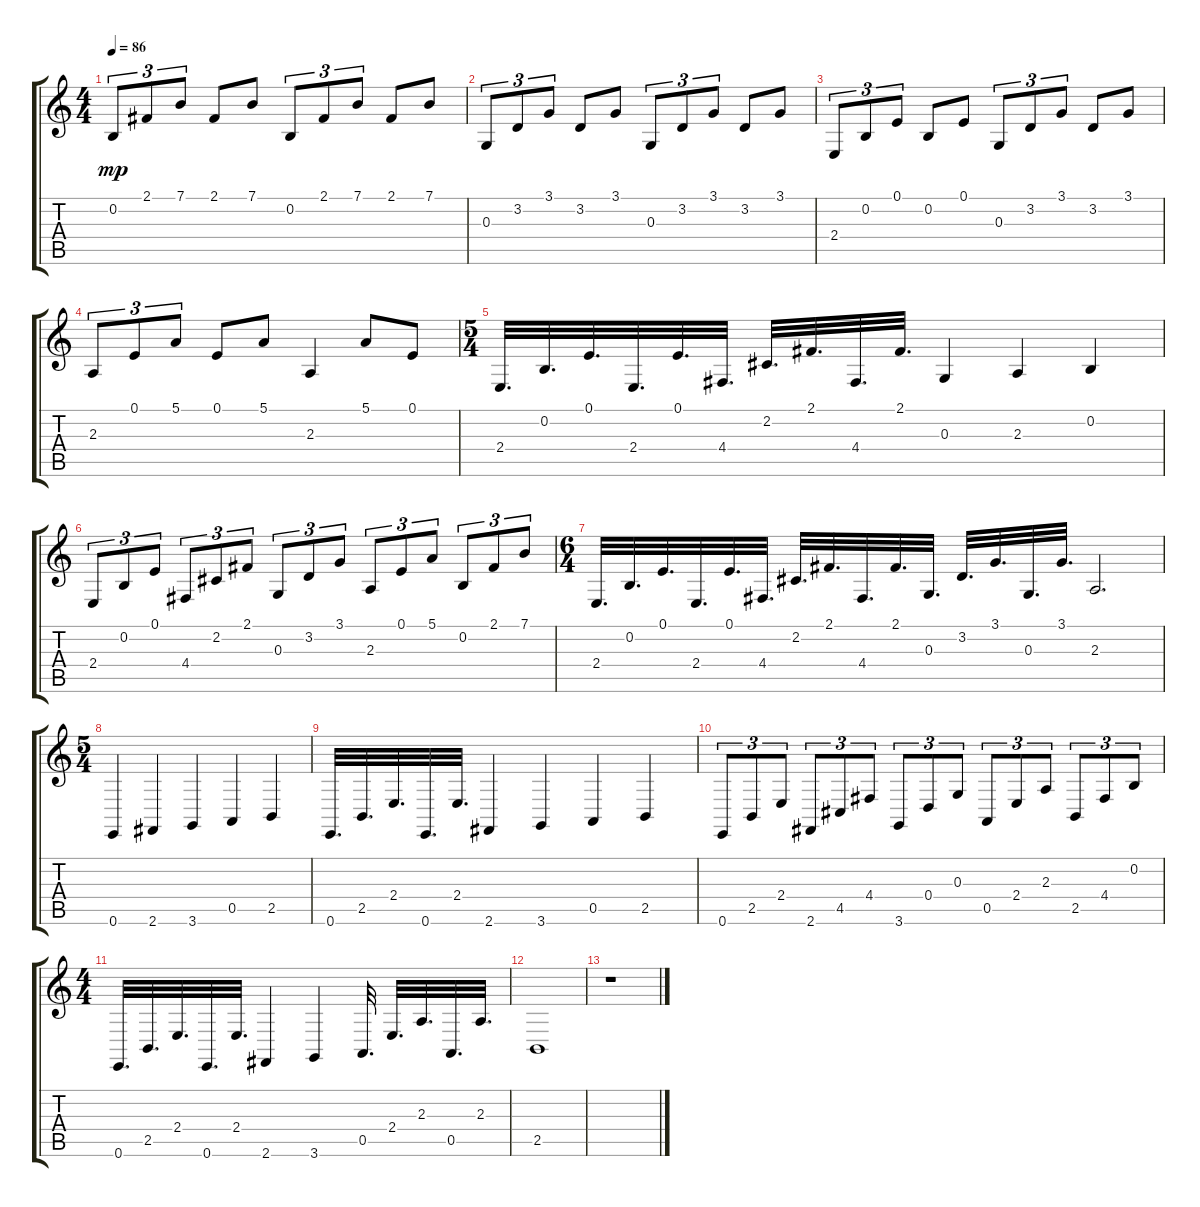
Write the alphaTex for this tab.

\track "" {instrument acousticgrandpiano}
\staff {score tabs}
\tuning (E4 B3 G3 D3 A2 E2) {hide}
\ts (4 4)
\tempo 86
\clef g2
\ks c
0.2.8{tu (3 2) dy mp} 2.1.8{tu (3 2)} 7.1.8{tu (3 2)} 2.1.8 7.1.8 0.2.8{tu (3 2)} 2.1.8{tu (3 2)} 7.1.8{tu (3 2)} 2.1.8 7.1.8 |
0.3.8{tu (3 2)} 3.2.8{tu (3 2)} 3.1.8{tu (3 2)} 3.2.8 3.1.8 0.3.8{tu (3 2)} 3.2.8{tu (3 2)} 3.1.8{tu (3 2)} 3.2.8 3.1.8 |
2.4.8{tu (3 2)} 0.2.8{tu (3 2)} 0.1.8{tu (3 2)} 0.2.8 0.1.8 0.3.8{tu (3 2)} 3.2.8{tu (3 2)} 3.1.8{tu (3 2)} 3.2.8 3.1.8 |
2.3.8{tu (3 2)} 0.1.8{tu (3 2)} 5.1.8{tu (3 2)} 0.1.8 5.1.8 2.3.4 5.1.8 0.1.8 |
\ts (5 4)
2.4.32{d} 0.2.32{d} 0.1.32{d} 2.4.32{d} 0.1.32{d} 4.4.32{d} 2.2.32{d} 2.1.32{d} 4.4.32{d} 2.1.32{d} 0.3.4 2.3.4 0.2.4 |
2.4.8{tu (3 2)} 0.2.8{tu (3 2)} 0.1.8{tu (3 2)} 4.4.8{tu (3 2)} 2.2.8{tu (3 2)} 2.1.8{tu (3 2)} 0.3.8{tu (3 2)} 3.2.8{tu (3 2)} 3.1.8{tu (3 2)} 2.3.8{tu (3 2)} 0.1.8{tu (3 2)} 5.1.8{tu (3 2)} 0.2.8{tu (3 2)} 2.1.8{tu (3 2)} 7.1.8{tu (3 2)} |
\ts (6 4)
2.4.32{d} 0.2.32{d} 0.1.32{d} 2.4.32{d} 0.1.32{d} 4.4.32{d} 2.2.32{d} 2.1.32{d} 4.4.32{d} 2.1.32{d} 0.3.32{d} 3.2.32{d} 3.1.32{d} 0.3.32{d} 3.1.32{d} 2.3.2{d} |
\ts (5 4)
0.6.4 2.6.4 3.6.4 0.5.4 2.5.4 |
0.6.32{d} 2.5.32{d} 2.4.32{d} 0.6.32{d} 2.4.32{d} 2.6.4 3.6.4 0.5.4 2.5.4 |
0.6.8{tu (3 2)} 2.5.8{tu (3 2)} 2.4.8{tu (3 2)} 2.6.8{tu (3 2)} 4.5.8{tu (3 2)} 4.4.8{tu (3 2)} 3.6.8{tu (3 2)} 0.4.8{tu (3 2)} 0.3.8{tu (3 2)} 0.5.8{tu (3 2)} 2.4.8{tu (3 2)} 2.3.8{tu (3 2)} 2.5.8{tu (3 2)} 4.4.8{tu (3 2)} 0.2.8{tu (3 2)} |
\ts (4 4)
0.6.32{d} 2.5.32{d} 2.4.32{d} 0.6.32{d} 2.4.32{d} 2.6.4 3.6.4 0.5.32{d} 2.4.32{d} 2.3.32{d} 0.5.32{d} 2.3.32{d} |
2.5.1 |
r.1
